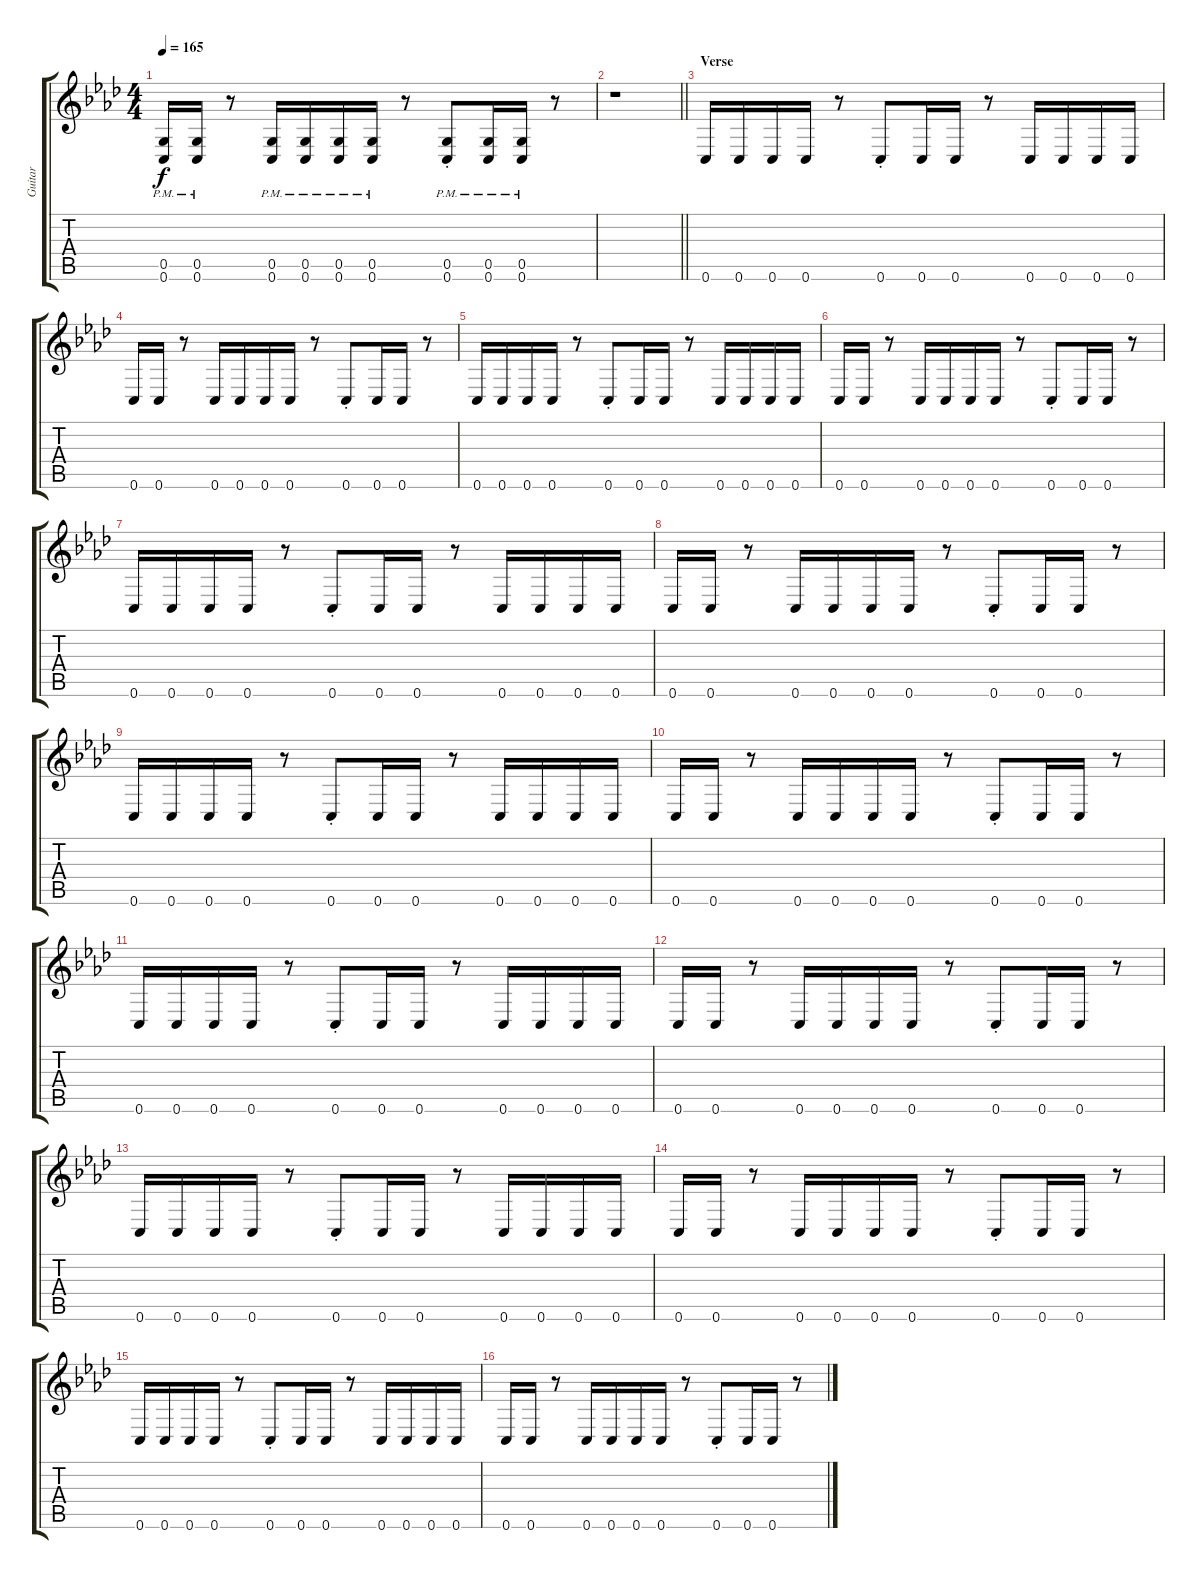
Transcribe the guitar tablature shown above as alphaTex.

\track ("Guitar" "Guitar") {instrument distortionguitar}
\staff {score tabs}
\tuning (D4 A3 F3 C3 G2 C2) {hide}
\ts (4 4)
\tempo 165
\clef g2
\ks ab
(0.5{pm} 0.6).16{dy f} (0.5{pm} 0.6).16 r.8 (0.5{pm} 0.6).16 (0.5{pm} 0.6).16 (0.5{pm} 0.6).16 (0.5{pm} 0.6).16 r.8 (0.5{pm st} 0.6{st}).8{beam merge} (0.5{pm} 0.6).16 (0.5{pm} 0.6).16 r.8 |
\barLineRight lightlight
r.1 |
\section ("" "Verse")
0.6.16 0.6.16 0.6.16 0.6.16 r.8 0.6{st}.8{beam merge} 0.6.16 0.6.16 r.8 0.6.16 0.6.16 0.6.16 0.6.16 |
0.6.16 0.6.16 r.8 0.6.16 0.6.16 0.6.16 0.6.16 r.8 0.6{st}.8{beam merge} 0.6.16 0.6.16 r.8 |
0.6.16 0.6.16 0.6.16 0.6.16 r.8 0.6{st}.8{beam merge} 0.6.16 0.6.16 r.8 0.6.16 0.6.16 0.6.16 0.6.16 |
0.6.16 0.6.16 r.8 0.6.16 0.6.16 0.6.16 0.6.16 r.8 0.6{st}.8{beam merge} 0.6.16 0.6.16 r.8 |
0.6.16 0.6.16 0.6.16 0.6.16 r.8 0.6{st}.8{beam merge} 0.6.16 0.6.16 r.8 0.6.16 0.6.16 0.6.16 0.6.16 |
0.6.16 0.6.16 r.8 0.6.16 0.6.16 0.6.16 0.6.16 r.8 0.6{st}.8{beam merge} 0.6.16 0.6.16 r.8 |
0.6.16 0.6.16 0.6.16 0.6.16 r.8 0.6{st}.8{beam merge} 0.6.16 0.6.16 r.8 0.6.16 0.6.16 0.6.16 0.6.16 |
0.6.16 0.6.16 r.8 0.6.16 0.6.16 0.6.16 0.6.16 r.8 0.6{st}.8{beam merge} 0.6.16 0.6.16 r.8 |
0.6.16 0.6.16 0.6.16 0.6.16 r.8 0.6{st}.8{beam merge} 0.6.16 0.6.16 r.8 0.6.16 0.6.16 0.6.16 0.6.16 |
0.6.16 0.6.16 r.8 0.6.16 0.6.16 0.6.16 0.6.16 r.8 0.6{st}.8{beam merge} 0.6.16 0.6.16 r.8 |
0.6.16 0.6.16 0.6.16 0.6.16 r.8 0.6{st}.8{beam merge} 0.6.16 0.6.16 r.8 0.6.16 0.6.16 0.6.16 0.6.16 |
0.6.16 0.6.16 r.8 0.6.16 0.6.16 0.6.16 0.6.16 r.8 0.6{st}.8{beam merge} 0.6.16 0.6.16 r.8 |
0.6.16 0.6.16 0.6.16 0.6.16 r.8 0.6{st}.8{beam merge} 0.6.16 0.6.16 r.8 0.6.16 0.6.16 0.6.16 0.6.16 |
0.6.16 0.6.16 r.8 0.6.16 0.6.16 0.6.16 0.6.16 r.8 0.6{st}.8{beam merge} 0.6.16 0.6.16 r.8
